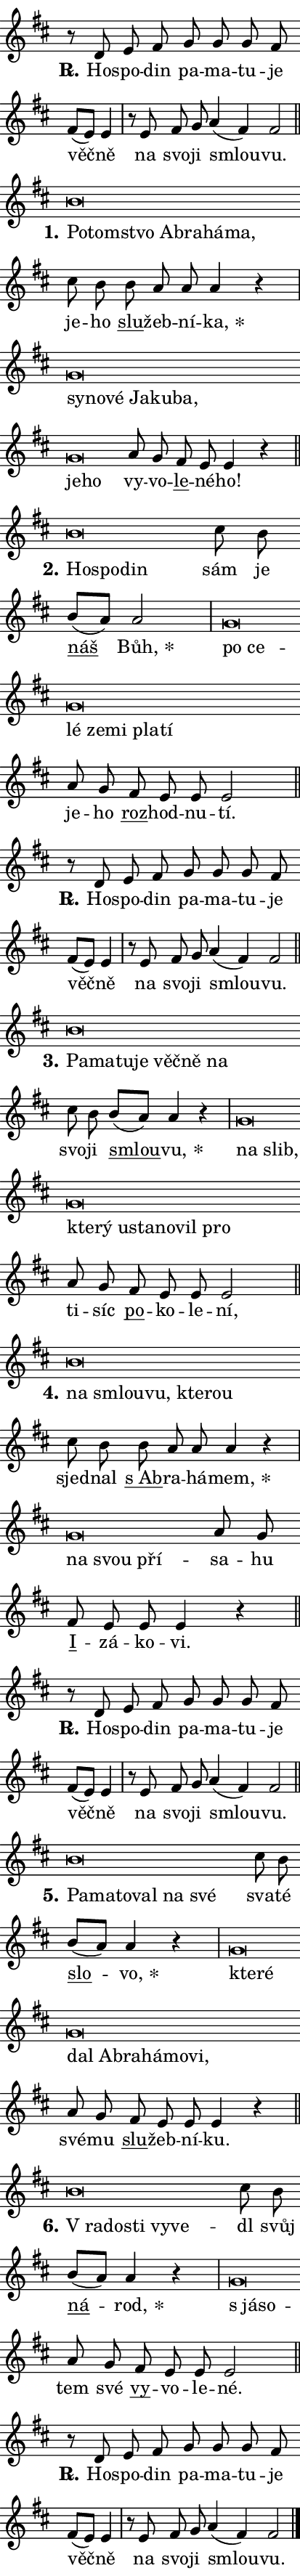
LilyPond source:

\version "2.22.1"
\header { tagline = "" }
\paper {
  indent = 0\cm
  top-margin = 0\cm
  right-margin = 0\cm
  bottom-margin = 0\cm
  left-margin = 0\cm
  paper-width = 7\cm
  page-breaking = #ly:one-page-breaking
  system-system-spacing.basic-distance = #11
  score-system-spacing.basic-distance = #11
  ragged-last = ##f
}


%% Author: Thomas Morley
%% https://lists.gnu.org/archive/html/lilypond-user/2020-05/msg00002.html
#(define (line-position grob)
"Returns position of @var[grob} in current system:
   @code{'start}, if at first time-step
   @code{'end}, if at last time-step
   @code{'middle} otherwise
"
  (let* ((col (ly:item-get-column grob))
         (ln (ly:grob-object col 'left-neighbor))
         (rn (ly:grob-object col 'right-neighbor))
         (col-to-check-left (if (ly:grob? ln) ln col))
         (col-to-check-right (if (ly:grob? rn) rn col))
         (break-dir-left
           (and
             (ly:grob-property col-to-check-left 'non-musical #f)
             (ly:item-break-dir col-to-check-left)))
         (break-dir-right
           (and
             (ly:grob-property col-to-check-right 'non-musical #f)
             (ly:item-break-dir col-to-check-right))))
        (cond ((eqv? 1 break-dir-left) 'start)
              ((eqv? -1 break-dir-right) 'end)
              (else 'middle))))

#(define (tranparent-at-line-position vctor)
  (lambda (grob)
  "Relying on @code{line-position} select the relevant enry from @var{vctor}.
Used to determine transparency,"
    (case (line-position grob)
      ((end) (not (vector-ref vctor 0)))
      ((middle) (not (vector-ref vctor 1)))
      ((start) (not (vector-ref vctor 2))))))

noteHeadBreakVisibility =
#(define-music-function (break-visibility)(vector?)
"Makes @code{NoteHead}s transparent relying on @var{break-visibility}"
#{
  \override NoteHead.transparent =
    #(tranparent-at-line-position break-visibility)
#})

#(define delete-ledgers-for-transparent-note-heads
  (lambda (grob)
    "Reads whether a @code{NoteHead} is transparent.
If so this @code{NoteHead} is removed from @code{'note-heads} from
@var{grob}, which is supposed to be @code{LedgerLineSpanner}.
As a result ledgers are not printed for this @code{NoteHead}"
    (let* ((nhds-array (ly:grob-object grob 'note-heads))
           (nhds-list
             (if (ly:grob-array? nhds-array)
                 (ly:grob-array->list nhds-array)
                 '()))
           ;; Relies on the transparent-property being done before
           ;; Staff.LedgerLineSpanner.after-line-breaking is executed.
           ;; This is fragile ...
           (to-keep
             (remove
               (lambda (nhd)
                 (ly:grob-property nhd 'transparent #f))
               nhds-list)))
      ;; TODO find a better method to iterate over grob-arrays, similiar
      ;; to filter/remove etc for lists
      ;; For now rebuilt from scratch
      (set! (ly:grob-object grob 'note-heads)  '())
      (for-each
        (lambda (nhd)
          (ly:pointer-group-interface::add-grob grob 'note-heads nhd))
        to-keep))))

hideNotes = {
  \noteHeadBreakVisibility #begin-of-line-visible
}
unHideNotes = {
  \noteHeadBreakVisibility #all-visible
}

% work-around for resetting accidentals
% https://lilypond.org/doc/v2.23/Documentation/notation/displaying-rhythms#unmetered-music
cadenzaMeasure = {
  \cadenzaOff
  \partial 1024 s1024
  \cadenzaOn
}

#(define-markup-command (accent layout props text) (markup?)
  "Underline accented syllable"
  (interpret-markup layout props
    #{\markup \override #'(offset . 4.3) \underline { #text }#}))

responsum = \markup \concat {
  "R" \hspace #-1.05 \path #0.1 #'((moveto 0 0.07) (lineto 0.9 0.8)) \hspace #0.05 "."
}

\layout {
    \context {
        \Staff
        \remove "Time_signature_engraver"
        \override LedgerLineSpanner.after-line-breaking = #delete-ledgers-for-transparent-note-heads
    }
    \context {
        \Voice {
            \override NoteHead.output-attributes = #'((class . "notehead"))
            \override Hairpin.height = #0.55
        }
    }
    \context {
        \Lyrics {
            \override StanzaNumber.output-attributes = #'((class . "stanzanumber"))
            \override LyricSpace.minimum-distance = #0.9
            \override LyricText.font-name = #"TeX Gyre Schola"
            \override LyricText.font-size = 1
            \override StanzaNumber.font-name = #"TeX Gyre Schola Bold"
            \override StanzaNumber.font-size = 1
        }
    }
}

% magnetic-lyrics.ily
%
%   written by
%     Jean Abou Samra <jean@abou-samra.fr>
%     Werner Lemberg <wl@gnu.org>
%
%   adapted by
%     Jiri Hon <jiri.hon@gmail.com>
%
% Version 2022-Apr-15

% https://www.mail-archive.com/lilypond-user@gnu.org/msg149350.html

#(define (Left_hyphen_pointer_engraver context)
   "Collect syllable-hyphen-syllable occurrences in lyrics and store
them in properties.  This engraver only looks to the left.  For
example, if the lyrics input is @code{foo -- bar}, it does the
following.

@itemize @bullet
@item
Set the @code{text} property of the @code{LyricHyphen} grob between
@q{foo} and @q{bar} to @code{foo}.

@item
Set the @code{left-hyphen} property of the @code{LyricText} grob with
text @q{foo} to the @code{LyricHyphen} grob between @q{foo} and
@q{bar}.
@end itemize

Use this auxiliary engraver in combination with the
@code{lyric-@/text::@/apply-@/magnetic-@/offset!} hook."
   (let ((hyphen #f)
         (text #f))
     (make-engraver
      (acknowledgers
       ((lyric-syllable-interface engraver grob source-engraver)
        (set! text grob)))
      (end-acknowledgers
       ((lyric-hyphen-interface engraver grob source-engraver)
        ;(when (not (grob::has-interface grob 'lyric-space-interface))
          (set! hyphen grob)));)
      ((stop-translation-timestep engraver)
       (when (and text hyphen)
         (ly:grob-set-object! text 'left-hyphen hyphen))
       (set! text #f)
       (set! hyphen #f)))))

#(define (lyric-text::apply-magnetic-offset! grob)
   "If the space between two syllables is less than the value in
property @code{LyricText@/.details@/.squash-threshold}, move the right
syllable to the left so that it gets concatenated with the left
syllable.

Use this function as a hook for
@code{LyricText@/.after-@/line-@/breaking} if the
@code{Left_@/hyphen_@/pointer_@/engraver} is active."
   (let ((hyphen (ly:grob-object grob 'left-hyphen #f)))
     (when hyphen
       (let ((left-text (ly:spanner-bound hyphen LEFT)))
         (when (grob::has-interface left-text 'lyric-syllable-interface)
           (let* ((common (ly:grob-common-refpoint grob left-text X))
                  (this-x-ext (ly:grob-extent grob common X))
                  (left-x-ext
                   (begin
                     ;; Trigger magnetism for left-text.
                     (ly:grob-property left-text 'after-line-breaking)
                     (ly:grob-extent left-text common X)))
                  ;; `delta` is the gap width between two syllables.
                  (delta (- (interval-start this-x-ext)
                            (interval-end left-x-ext)))
                  (details (ly:grob-property grob 'details))
                  (threshold (assoc-get 'squash-threshold details 0.2)))
             (when (< delta threshold)
               (let* (;; We have to manipulate the input text so that
                      ;; ligatures crossing syllable boundaries are not
                      ;; disabled.  For languages based on the Latin
                      ;; script this is essentially a beautification.
                      ;; However, for non-Western scripts it can be a
                      ;; necessity.
                      (lt (ly:grob-property left-text 'text))
                      (rt (ly:grob-property grob 'text))
                      (is-space (grob::has-interface hyphen 'lyric-space-interface))
                      (space (if is-space " " ""))
                      (space-markup (grob-interpret-markup grob " "))
                      (space-size (interval-length (ly:stencil-extent space-markup X)))
                      (extra-delta (if is-space space-size 0))
                      ;; Append new syllable.
                      (ltrt-space (if (and (string? lt) (string? rt))
                                (string-append lt space rt)
                                (make-concat-markup (list lt space rt))))
                      ;; Right-align `ltrt` to the right side.
                      (ltrt-space-markup (grob-interpret-markup
                               grob
                               (make-translate-markup
                                (cons (interval-length this-x-ext) 0)
                                (make-right-align-markup ltrt-space)))))
                 (begin
                   ;; Don't print `left-text`.
                   (ly:grob-set-property! left-text 'stencil #f)
                   ;; Set text and stencil (which holds all collected
                   ;; syllables so far) and shift it to the left.
                   (ly:grob-set-property! grob 'text ltrt-space)
                   (ly:grob-set-property! grob 'stencil ltrt-space-markup)
                   (ly:grob-translate-axis! grob (- (- delta extra-delta)) X))))))))))


#(define (lyric-hyphen::displace-bounds-first grob)
   ;; Make very sure this callback isn't triggered too early.
   (let ((left (ly:spanner-bound grob LEFT))
         (right (ly:spanner-bound grob RIGHT)))
     (ly:grob-property left 'after-line-breaking)
     (ly:grob-property right 'after-line-breaking)
     (ly:lyric-hyphen::print grob)))

squashThreshold = #0.4

\layout {
  \context {
    \Lyrics
    \consists #Left_hyphen_pointer_engraver
    \override LyricText.after-line-breaking =
      #lyric-text::apply-magnetic-offset!
    \override LyricHyphen.stencil = #lyric-hyphen::displace-bounds-first
    \override LyricText.details.squash-threshold = \squashThreshold
    \override LyricHyphen.minimum-distance = 0
    \override LyricHyphen.minimum-length = \squashThreshold
  }
}

squash = \override LyricText.details.squash-threshold = 9999
unSquash = \override LyricText.details.squash-threshold = \squashThreshold

left = \override LyricText.self-alignment-X = #LEFT
unLeft = \revert LyricText.self-alignment-X

starOffset = #(lambda (grob) 
                (let ((x_offset (ly:self-alignment-interface::aligned-on-x-parent grob)))
                  (if (= x_offset 0) 0 (+ x_offset 1.2))))

star = #(define-music-function (syllable)(string?)
"Append star separator at the end of a syllable"
#{
  \once \override LyricText.X-offset = #starOffset
  \lyricmode { \markup {
    #syllable
    \override #'((font-name . "TeX Gyre Schola Bold")) \hspace #0.2 \lower #0.65 \larger "*"
  } }
#})

starAccent = #(define-music-function (syllable)(string?)
"Append star separator at the end of a syllable and make accent"
#{
  \once \override LyricText.X-offset = #starOffset
  \lyricmode { \markup {
    \accent #syllable
    \override #'((font-name . "TeX Gyre Schola Bold")) \hspace #0.2 \lower #0.65 \larger "*"
  } }
#})

breath = #(define-music-function (syllable)(string?)
"Append breathing indicator at the end of a syllable"
#{
  \lyricmode { \markup { #syllable "+" } }
#})

optionalBreath = #(define-music-function (syllable)(string?)
"Append optional breathing indicator at the end of a syllable"
#{
  \lyricmode { \markup { #syllable "(+)" } }
#})


\score {
    <<
        \new Voice = "melody" { \cadenzaOn \key d \major \relative { r8 d' e fis g g g fis \bar "" fis[( e)] e4 \cadenzaMeasure \bar "|" r8 e fis g \bar "" a4( fis) fis2 \cadenzaMeasure \bar "||" \break }
\relative { b'\breve*1/16 \hideNotes \breve*1/16 \bar "" \breve*1/16 \bar "" \breve*1/16 \bar "" \breve*1/16 \bar "" \breve*1/16 \breve*1/16 \bar "" \unHideNotes cis8 b \bar "" b a a a4 r \cadenzaMeasure \bar "|" g\breve*1/16 \hideNotes \breve*1/16 \bar "" \breve*1/16 \bar "" \breve*1/16 \bar "" \breve*1/16 \bar "" \breve*1/16 \bar "" \breve*1/16 \breve*1/16 \bar "" \unHideNotes a8 g \bar "" fis e e4 r \cadenzaMeasure \bar "||" \break }
\relative { b'\breve*1/16 \hideNotes \breve*1/16 \breve*1/16 \bar "" \unHideNotes cis8 b \bar "" b[( a)] a2 \cadenzaMeasure \bar "|" g\breve*1/16 \hideNotes \breve*1/16 \bar "" \breve*1/16 \bar "" \breve*1/16 \bar "" \breve*1/16 \bar "" \breve*1/16 \breve*1/16 \bar "" \unHideNotes a8 g \bar "" fis e e e2 \cadenzaMeasure \bar "||" \break }
\relative { r8 d' e fis g g g fis \bar "" fis[( e)] e4 \cadenzaMeasure \bar "|" r8 e fis g \bar "" a4( fis) fis2 \cadenzaMeasure \bar "||" \break }
\relative { b'\breve*1/16 \hideNotes \breve*1/16 \bar "" \breve*1/16 \bar "" \breve*1/16 \bar "" \breve*1/16 \bar "" \breve*1/16 \breve*1/16 \bar "" \unHideNotes cis8 b \bar "" b[( a)] a4 r \cadenzaMeasure \bar "|" g\breve*1/16 \hideNotes \breve*1/16 \bar "" \breve*1/16 \bar "" \breve*1/16 \bar "" \breve*1/16 \bar "" \breve*1/16 \bar "" \breve*1/16 \bar "" \breve*1/16 \breve*1/16 \bar "" \unHideNotes a8 g \bar "" fis e e e2 \cadenzaMeasure \bar "||" \break }
\relative { b'\breve*1/16 \hideNotes \breve*1/16 \bar "" \breve*1/16 \bar "" \breve*1/16 \breve*1/16 \bar "" \unHideNotes cis8 b \bar "" b a a a4 r \cadenzaMeasure \bar "|" g\breve*1/16 \hideNotes \breve*1/16 \breve*1/16 \bar "" \unHideNotes a8 g \bar "" fis e e e4 r \cadenzaMeasure \bar "||" \break }
\relative { r8 d' e fis g g g fis \bar "" fis[( e)] e4 \cadenzaMeasure \bar "|" r8 e fis g \bar "" a4( fis) fis2 \cadenzaMeasure \bar "||" \break }
\relative { b'\breve*1/16 \hideNotes \breve*1/16 \bar "" \breve*1/16 \bar "" \breve*1/16 \bar "" \breve*1/16 \breve*1/16 \bar "" \unHideNotes cis8 b \bar "" b[( a)] a4 r \cadenzaMeasure \bar "|" g\breve*1/16 \hideNotes \breve*1/16 \bar "" \breve*1/16 \bar "" \breve*1/16 \bar "" \breve*1/16 \bar "" \breve*1/16 \bar "" \breve*1/16 \breve*1/16 \bar "" \unHideNotes a8 g \bar "" fis e e e4 r \cadenzaMeasure \bar "||" \break }
\relative { b'\breve*1/16 \hideNotes \breve*1/16 \bar "" \breve*1/16 \bar "" \breve*1/16 \breve*1/16 \bar "" \unHideNotes cis8 b \bar "" b[( a)] a4 r \cadenzaMeasure \bar "|" g\breve*1/16 \hideNotes \breve*1/16 \bar "" \unHideNotes a8 g \bar "" fis e e e2 \cadenzaMeasure \bar "||" \break }
\relative { r8 d' e fis g g g fis \bar "" fis[( e)] e4 \cadenzaMeasure \bar "|" r8 e fis g \bar "" a4( fis) fis2 \cadenzaMeasure \bar "||" \break } \bar "|." }
        \new Lyrics \lyricsto "melody" { \lyricmode { \set stanza = \responsum
Ho -- spo -- din pa -- ma -- tu -- je věč -- ně na svo -- ji smlou -- vu.
\set stanza = "1."
\left Po -- \squash tom -- stvo Ab -- ra -- há -- ma, \unLeft \unSquash je -- ho \markup \accent slu -- žeb -- ní -- \star ka, \left sy -- \squash no -- vé Ja -- ku -- ba, je -- ho \unLeft \unSquash vy -- vo -- \markup \accent le -- né -- ho!
\set stanza = "2."
\left Ho -- \squash spo -- din \unLeft \unSquash sám je \markup \accent náš \star Bůh, \left po \squash ce -- lé ze -- mi pla -- tí \unLeft \unSquash je -- ho \markup \accent roz -- hod -- nu -- tí.
\set stanza = \responsum
Ho -- spo -- din pa -- ma -- tu -- je věč -- ně na svo -- ji smlou -- vu.
\set stanza = "3."
\left Pa -- \squash ma -- tu -- je věč -- ně na \unLeft \unSquash svo -- ji \markup \accent smlou -- \star vu, \left na \squash slib, kte -- rý u -- sta -- no -- vil pro \unLeft \unSquash ti -- síc \markup \accent po -- ko -- le -- ní,
\set stanza = "4."
\left na \squash smlou -- vu, kte -- rou \unLeft \unSquash sjed -- nal \markup \accent "s Ab" -- ra -- há -- \star mem, \left na \squash svou pří -- \unLeft \unSquash sa -- hu \markup \accent I -- zá -- ko -- vi.
\set stanza = \responsum
Ho -- spo -- din pa -- ma -- tu -- je věč -- ně na svo -- ji smlou -- vu.
\set stanza = "5."
\left Pa -- \squash ma -- to -- val na své \unLeft \unSquash sva -- té \markup \accent slo -- \star vo, \left kte -- \squash ré dal Ab -- ra -- há -- mo -- vi, \unLeft \unSquash své -- mu \markup \accent slu -- žeb -- ní -- ku.
\set stanza = "6."
\left "V ra" -- \squash do -- sti vy -- ve -- \unLeft \unSquash dl svůj \markup \accent ná -- \star rod, \left "s já" -- \squash so -- \unLeft \unSquash tem své \markup \accent vy -- vo -- le -- né.
\set stanza = \responsum
Ho -- spo -- din pa -- ma -- tu -- je věč -- ně na svo -- ji smlou -- vu. } }
    >>
    \layout {}
}
